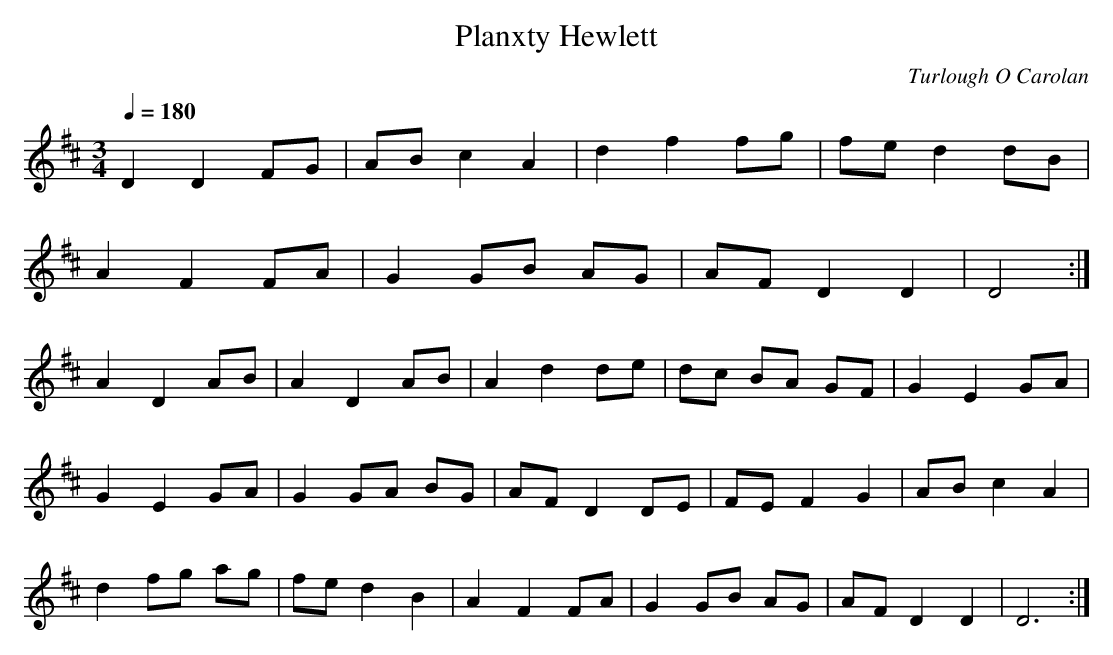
X:1
T:Planxty Hewlett
C:Turlough O Carolan
L:1/8
M:3/4
Q:1/4=180
K:D major
D2D2FG|AB c2A2|d2f2fg|fe d2dB|
A2F2FA|G2GB AG|AF D2D2|D4:|
A2D2AB|A2D2AB|A2d2de|dc BA GF|G2E2GA|
G2E2GA|G2GA BG|AF D2DE|FE F2G2|AB c2A2|
d2fg ag|fe d2B2|A2F2FA|G2GB AG|AF D2D2|D6:|
